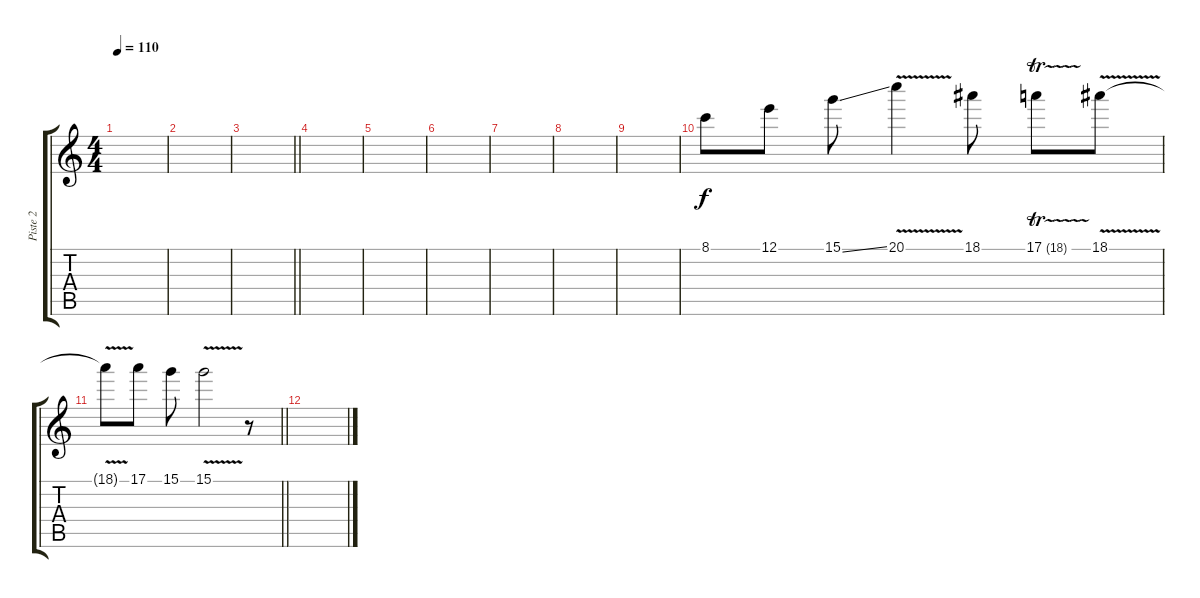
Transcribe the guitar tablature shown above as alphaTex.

\track ("Piste 2" "Piste 2") {instrument overdrivenguitar}
\staff {score tabs}
\tuning (E4 B3 G3 D3 A2 E2) {hide}
\ts (4 4)
\tempo 110
\clef g2
\ks c
|
|
\barLineRight lightlight
|
\section ("" "")
|
|
|
|
|
|
8.1.8 12.1.8 15.1{ss}.8 20.1{v}.4 18.1.8 17.1{tr (18 32)}.8 18.1{v}.8 |
\barLineRight lightlight
18.1{t}.8 17.1.8 15.1.8 15.1{v}.2 r.8 |
\section ("" "")
